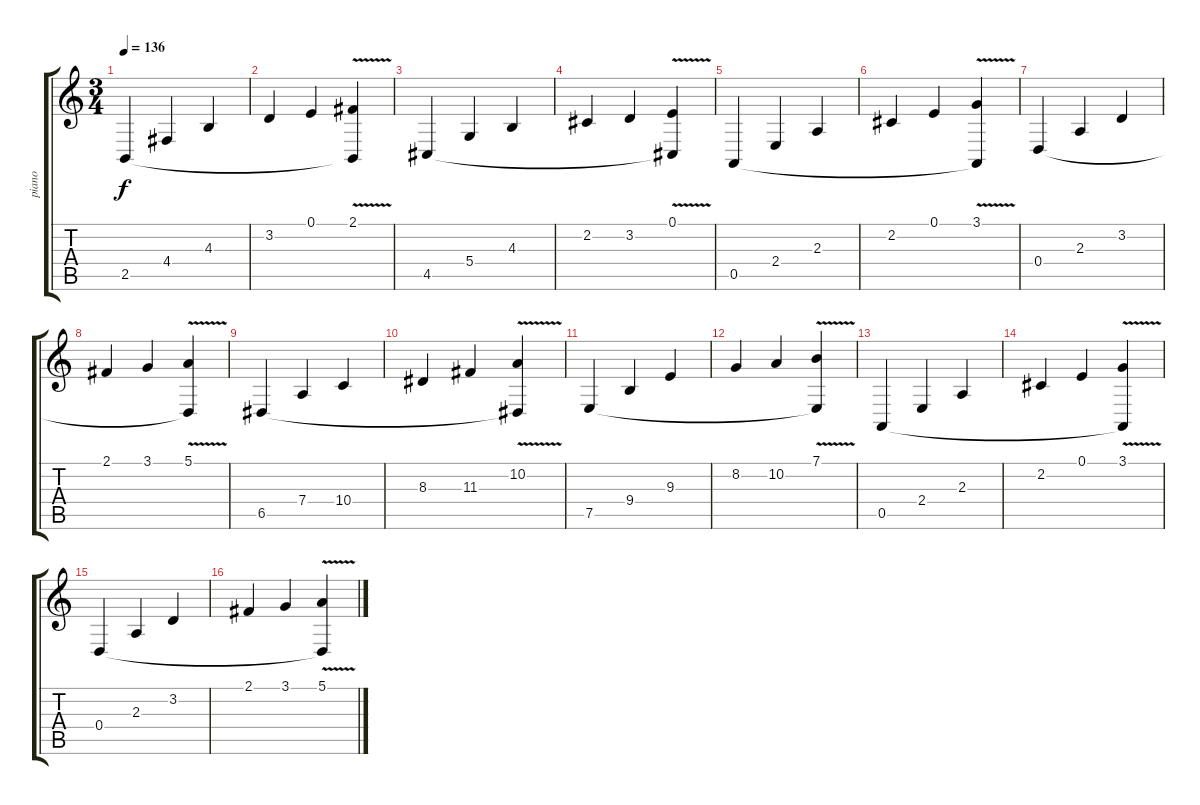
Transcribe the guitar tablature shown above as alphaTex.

\track ("piano" "piano") {instrument acousticgrandpiano}
\staff {score tabs}
\tuning (E4 B3 G3 D3 A2 E2) {hide}
\ts (3 4)
\tempo 136
\clef g2
\ks c
2.5.4{dy f} 4.4.4 4.3.4 |
3.2.4 0.1.4 (2.1{v} 2.5{t}).4 |
4.5.4 5.4.4 4.3.4 |
2.2.4 3.2.4 (0.1{v} 4.5{t}).4 |
0.5.4 2.4.4 2.3.4 |
2.2.4 0.1.4 (3.1{v} 0.5{t}).4 |
0.4.4 2.3.4 3.2.4 |
2.1.4 3.1.4 (5.1{v} 0.4{t}).4 |
6.5.4 7.4.4 10.4.4 |
8.3.4 11.3.4 (10.2{v} 6.5{t}).4 |
7.5.4 9.4.4 9.3.4 |
8.2.4 10.2.4 (7.1{v} 7.5{t}).4 |
0.5.4 2.4.4 2.3.4 |
2.2.4 0.1.4 (3.1{v} 0.5{t}).4 |
0.4.4 2.3.4 3.2.4 |
2.1.4 3.1.4 (5.1{v} 0.4{t}).4
